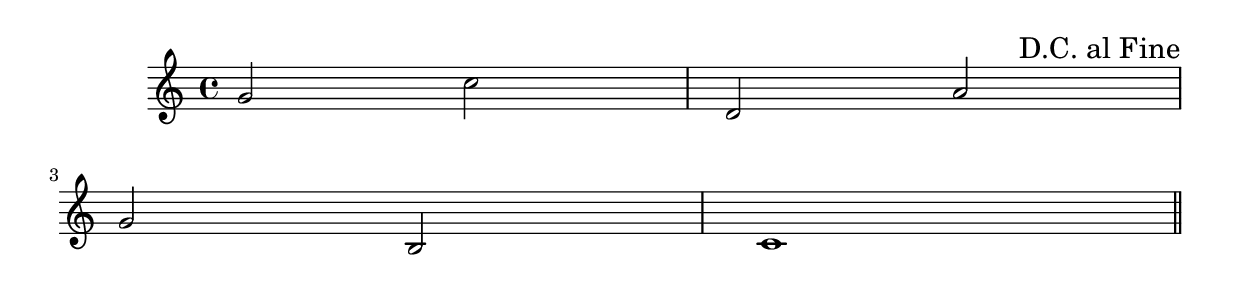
%% DO NOT EDIT this file manually; it is automatically
%% generated from LSR http://lsr.dsi.unimi.it
%% Make any changes in LSR itself, or in Documentation/snippets/new/ ,
%% and then run scripts/auxiliar/makelsr.py
%%
%% This file is in the public domain.
\version "2.14.0"

\header {
  lsrtags = "text"

%% Translation of GIT committish: 615cbf212fdaf0b220b3330da417d0c3602494f2

  texidoces = "

Se pueden imprimir marcas al final de la línea actual, en vez de al
principio de la línea siguiente.  En estos casos, puede ser preferible
alinear el borde derecho de la marca con la línea divisoria.

"
  doctitlees = "Imprimir marcas al final de una línea"
%% Translation of GIT committish: 4ab2514496ac3d88a9f3121a76f890c97cedcf4e
  texidocfr = "
Les indications textuelles peuvent être imprimées à la fin d'une ligne
plutôt qu'en tête de la suivante.  Pensez alors à aligner l'extrémité
droite de l'indication sur la barre de mesure.

"
  doctitlefr = "Indication texuelle en fin de ligne"


  texidoc = "
Marks can be printed at the end of the current line, instead of the
beginning of the following line.  In such cases, it might be preferable
to align the right end of the mark with the bar line.

"
  doctitle = "Printing marks at the end of a line"
} % begin verbatim

\relative c'' {
  g2 c
  d,2 a'
  \once \override Score.RehearsalMark #'break-visibility = #end-of-line-visible
  \once \override Score.RehearsalMark #'self-alignment-X = #RIGHT
  \mark "D.C. al Fine"
  \break
  g2 b,
  c1 \bar "||"
}

